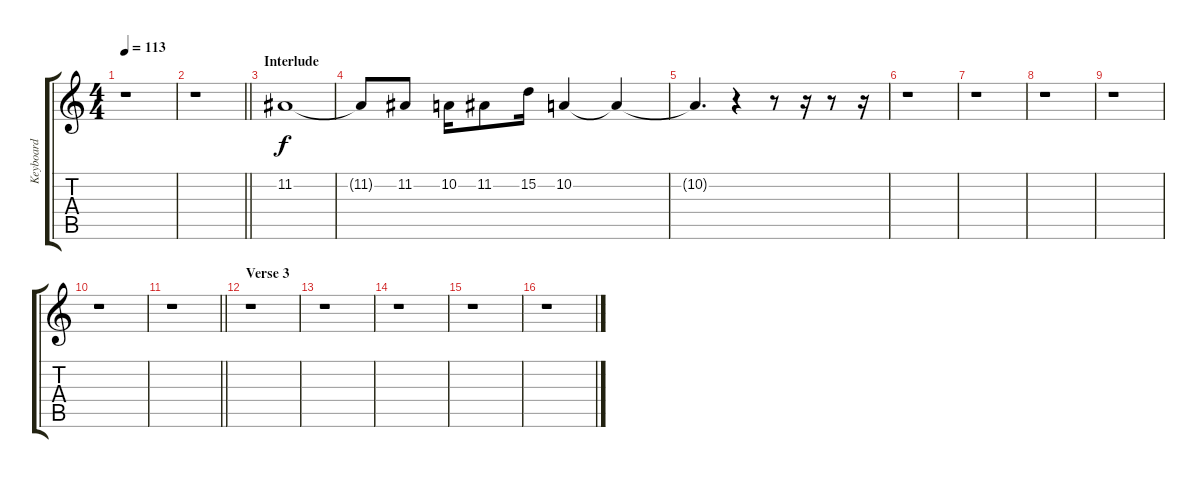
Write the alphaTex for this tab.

\track ("Keyboard" "Keyboard") {instrument drawbarorgan}
\staff {score tabs}
\tuning (E4 B3 G3 D3 A2 E2) {hide}
\ts (4 4)
\tempo 113
\clef g2
\ks c
r.1{dy f} |
\barLineRight lightlight
r.1 |
\section ("" "Interlude")
11.2.1 |
11.2{t}.8 11.2.8 10.2.16 11.2.8 15.2.16 10.2.4 10.2{t}.4 |
10.2{t}.4{d} r.4 r.8 r.16 r.8 r.16 |
r.1 |
r.1 |
r.1 |
r.1 |
r.1 |
\barLineRight lightlight
r.1 |
\section ("" "Verse 3")
r.1 |
r.1 |
r.1 |
r.1 |
r.1
